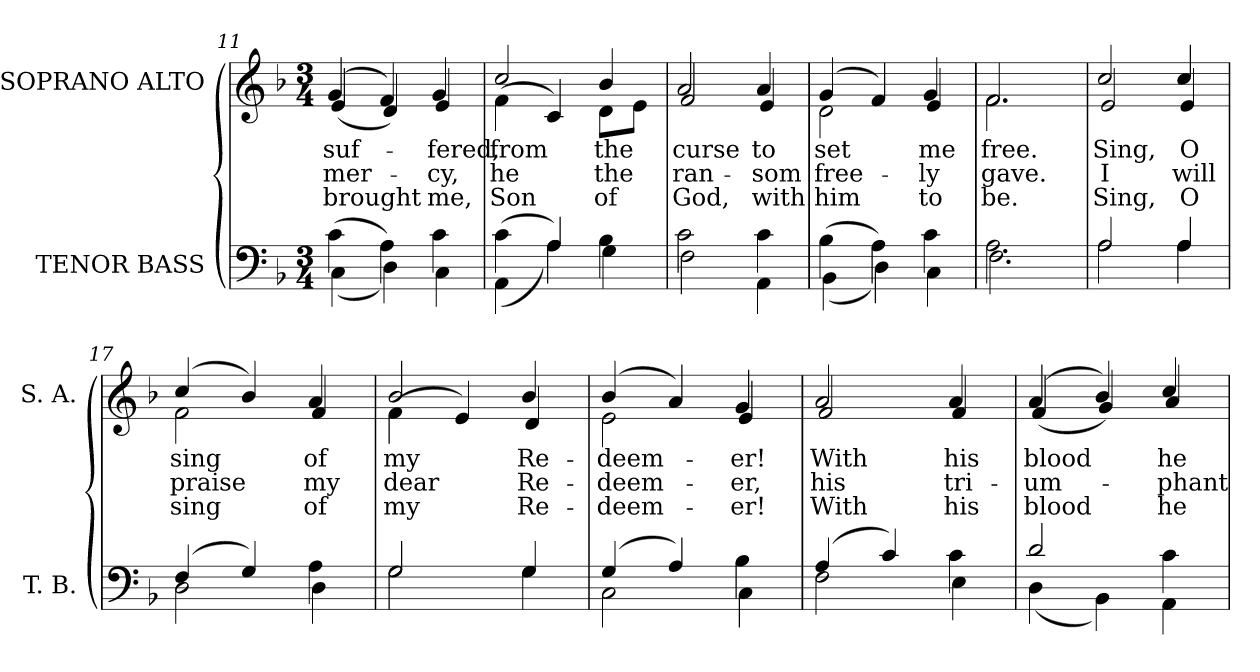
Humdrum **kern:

**kern	**kern	**text	**text	**text
*part2	*part1	*part1	*part1	*part1
*staff2	*staff1	*staff1	*staff1	*staff1
*I"TENOR BASS	*I"SOPRANO ALTO	*	*	*
*I'T. B.	*I'S. A.	*	*	*
*clefF4	*clefG2	*	*	*
*k[b-]	*k[b-]	*	*	*
*F:	*F:	*	*	*
*M3/4	*M3/4	*	*	*
=11	=11	=11	=11	=11
*^	*	*	*	*
!	!	!	!LO:LY:b:color=#000000	!LO:LY:b:color=#000000	!LO:LY:b:color=#000000
*	*	*^	*	*	*
(4ci\	(4Ci\	(4gi/	(4ei/	suf-	mer-	brought
4Ai\)	4Di\)	4fi/)	4di/)	.	.	.
!	!	!	!	!LO:LY:b:color=#000000	!LO:LY:b:color=#000000	!LO:LY:b:color=#000000
4ci\	4Ci\	4gi/	4ei/	-fered,	-cy,	me,
=12	=12	=12	=12	=12	=12	=12
!	!	!	!	!LO:LY:b:color=#000000	!LO:LY:b:color=#000000	!LO:LY:b:color=#000000
(4ci\	(4AAi\	2cci/	(4fi\	from	he	Son
4Ai/)	4Ai\)	.	4ci/)	.	.	.
!	!	!	!	!LO:LY:b:color=#000000	!LO:LY:b:color=#000000	!LO:LY:b:color=#000000
4B-i\	4Gi\	4b-i/	8di\L	the	the	of
.	.	.	8ei\J	.	.	.
=13	=13	=13	=13	=13	=13	=13
!	!	!	!	!LO:LY:b:color=#000000	!LO:LY:b:color=#000000	!LO:LY:b:color=#000000
2ci\	2Fi\	2ai/	2fi/	curse	ran-	God,
!	!	!	!	!LO:LY:b:color=#000000	!LO:LY:b:color=#000000	!LO:LY:b:color=#000000
4ci\	4AAi\	4ai/	4ei/	to	-som	with
=14	=14	=14	=14	=14	=14	=14
!	!	!	!	!LO:LY:b:color=#000000	!LO:LY:b:color=#000000	!LO:LY:b:color=#000000
(4B-i\	(4BB-i\	(4gi/	2di\	set	free-	him
4Ai\)	4Di\)	4fi/)	.	.	.	.
!	!	!	!	!LO:LY:b:color=#000000	!LO:LY:b:color=#000000	!LO:LY:b:color=#000000
4ci\	4Ci\	4gi/	4ei/	me	-ly	to
!!LO:LB:g=z	!!
=15	=15	=15	=15	=15	=15	=15
!	!	!	!	!LO:LY:b:color=#000000	!LO:LY:b:color=#000000	!LO:LY:b:color=#000000
2.Ai\	2.Fi\	2.fi/	2.fi\	free.	gave.	be.
=16	=16	=16	=16	=16	=16	=16
!	!	!	!	!LO:LY:b:color=#000000	!LO:LY:b:color=#000000	!LO:LY:b:color=#000000
2Ai/	2Ai\	2cci/	2ei/	Sing,	I	Sing,
!	!	!	!	!LO:LY:b:color=#000000	!LO:LY:b:color=#000000	!LO:LY:b:color=#000000
4Ai/	4Ai\	4cci/	4ei/	O	will	O
=17	=17	=17	=17	=17	=17	=17
!	!	!	!	!LO:LY:b:color=#000000	!LO:LY:b:color=#000000	!LO:LY:b:color=#000000
(4Fi/	2Di\	(4cci/	2fi\	sing	praise	sing
4Gi/)	.	4b-i/)	.	.	.	.
!	!	!	!	!LO:LY:b:color=#000000	!LO:LY:b:color=#000000	!LO:LY:b:color=#000000
4Ai\	4Di\	4ai/	4fi/	of	my	of
=18	=18	=18	=18	=18	=18	=18
!	!	!	!	!LO:LY:b:color=#000000	!LO:LY:b:color=#000000	!LO:LY:b:color=#000000
2Gi/	2Gi\	2b-i/	(4fi\	my	dear	my
.	.	.	4ei/)	.	.	.
!	!	!	!	!LO:LY:b:color=#000000	!LO:LY:b:color=#000000	!LO:LY:b:color=#000000
4Gi/	4Gi\	4b-i/	4di/	Re-	Re-	Re-
=19	=19	=19	=19	=19	=19	=19
!	!	!	!	!LO:LY:b:color=#000000	!LO:LY:b:color=#000000	!LO:LY:b:color=#000000
(4Gi/	2Ci\	(4b-i/	2ei\	-deem-	-deem-	-deem-
4Ai/)	.	4ai/)	.	.	.	.
!	!	!	!	!LO:LY:b:color=#000000	!LO:LY:b:color=#000000	!LO:LY:b:color=#000000
4B-i\	4Ci\	4gi/	4ei/	-er!	-er,	-er!
=20	=20	=20	=20	=20	=20	=20
!	!	!	!	!LO:LY:b:color=#000000	!LO:LY:b:color=#000000	!LO:LY:b:color=#000000
(4Ai/	2Fi\	2ai/	2fi/	With	his	With
4ci/)	.	.	.	.	.	.
!	!	!	!	!LO:LY:b:color=#000000	!LO:LY:b:color=#000000	!LO:LY:b:color=#000000
4ci\	4Ei\	4ai/	4fi/	his	tri-	his
!!LO:LB:g=z	!!
=21	=21	=21	=21	=21	=21	=21
!	!	!	!	!LO:LY:b:color=#000000	!LO:LY:b:color=#000000	!LO:LY:b:color=#000000
2di/	(4Di\	(4ai/	(4fi/	blood	-um-	blood
.	4BB-i\)	4b-i/)	4gi/)	.	.	.
!	!	!	!	!LO:LY:b:color=#000000	!LO:LY:b:color=#000000	!LO:LY:b:color=#000000
4ci\	4AAi\	4cci/	4ai/	he	-phant	he
*v	*v	*	*	*	*	*
*	*v	*v	*	*	*
=	=	=	=	=
*-	*-	*-	*-	*-
